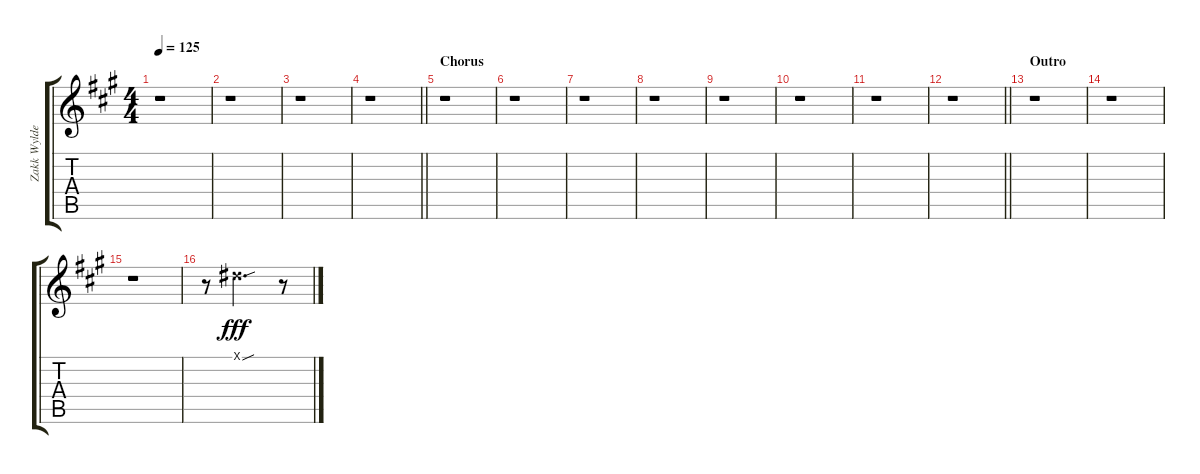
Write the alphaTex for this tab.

\track ("Zakk Wylde - Lead Guitar II" "Zakk Wylde") {instrument distortionguitar}
\staff {score tabs}
\tuning (Eb4 Bb3 Gb3 Db3 Ab2 Eb2) {hide}
\ts (4 4)
\tempo 125
\clef g2
\ks a
r.1{dy f} |
r.1 |
r.1 |
\barLineRight lightlight
r.1 |
\section ("" "Chorus")
r.1 |
r.1 |
r.1 |
r.1 |
r.1 |
r.1 |
r.1 |
\barLineRight lightlight
r.1 |
\section ("" "Outro")
r.1 |
r.1 |
r.1 |
r.8 0.1{sou x}.2{d dy fff} r.8
